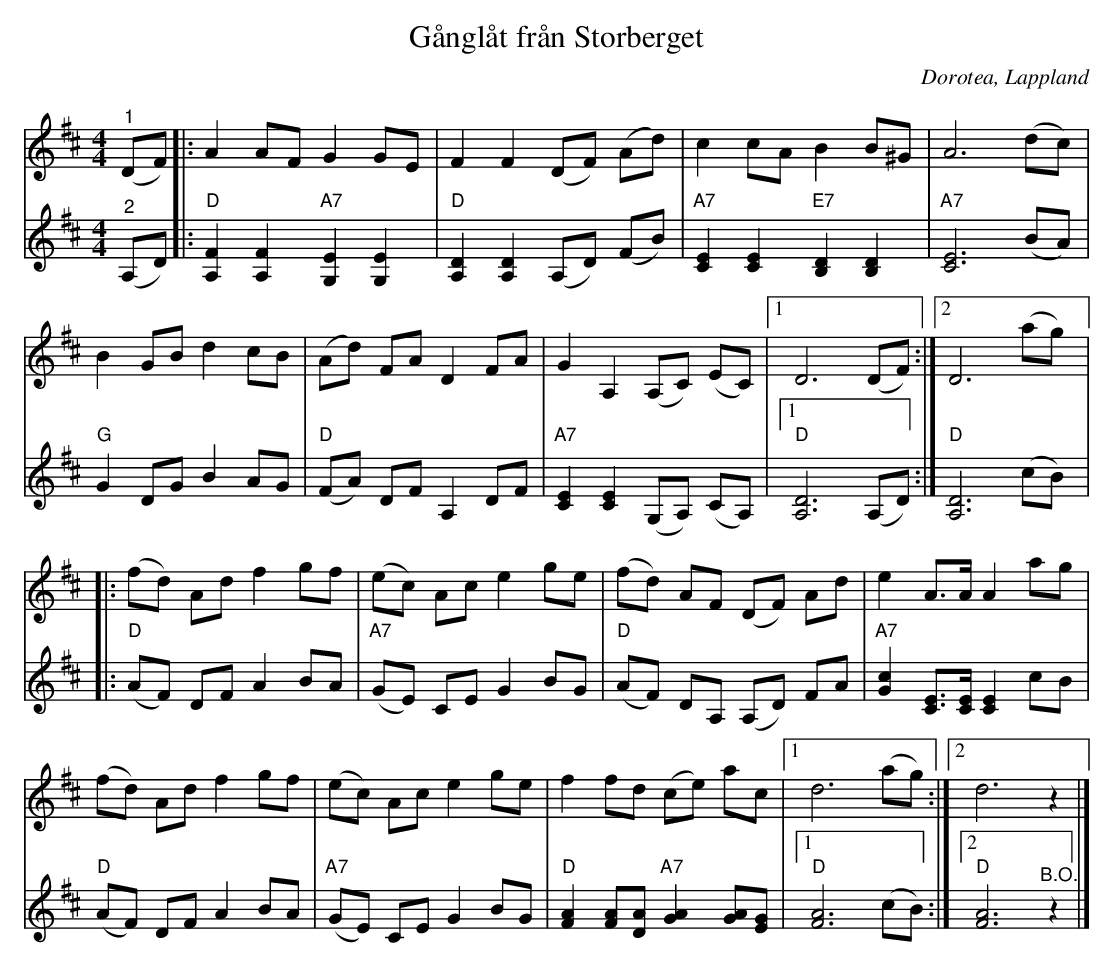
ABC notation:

X:1
T:Gånglåt från Storberget
O:Dorotea, Lappland
L:1/8
M:4/4
K:D
V:1
"^1" (DF) |: A2 AF G2 GE | F2 F2 (DF) (Ad) | c2 cA B2 B^G | A6 (dc) |
B2 GB d2 cB | (Ad) FA D2 FA | G2 A,2 (A,C) (EC) |1 D6 (DF) :|2 D6 (ag) |:
(fd) Ad f2 gf | (ec) Ac e2 ge | (fd) AF (DF) Ad | e2 A>A A2 ag |
(fd) Ad f2 gf | (ec) Ac e2 ge | f2 fd (ce) ac |1 d6 (ag) :|2 d6 z2 |]
V:2
"^2" (A,D) |:"D" [A,F]2 [A,F]2"A7" [G,E]2 [G,E]2 |"D" [A,D]2 [A,D]2 (A,D) (FB) | "A7" [CE]2 [CE]2"E7" [B,D]2 [B,D]2 |
"A7" [CE]6 (BA) |"G" G2 DG B2 AG |"D" (FA) DF A,2 DF | "A7" [CE]2 [CE]2 (G,A,) (CA,) |1"D" [A,D]6 (A,D) :|"D" [A,D]6 (cB) |:
"D" (AF) DF A2 BA | "A7" (GE) CE G2 BG |"D" (AF) DA, (A,D) FA |"A7" [Gc]2 [CE]>[CE] [CE]2 cB |
"D" (AF) DF A2 BA | "A7" (GE) CE G2 BG |"D" [FA]2 [FA][DA]"A7" [GA]2 [GA][EG] |1"D" [FA]6 (cB) :|2 "D" [FA]6"^B.O." z2 |]
